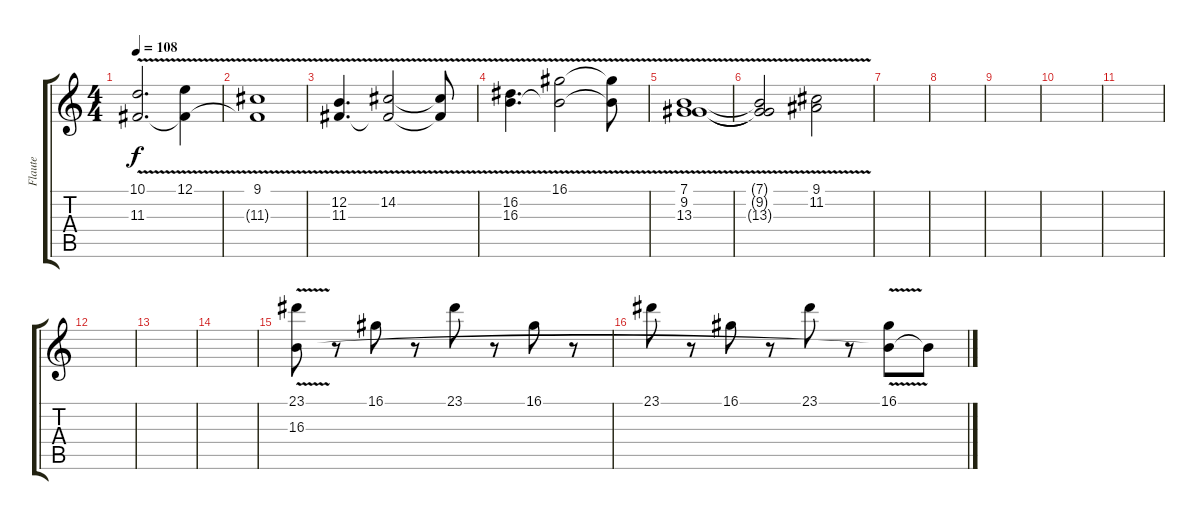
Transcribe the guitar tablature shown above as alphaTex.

\track ("Flaute" "Flaute") {instrument panflute}
\staff {score tabs}
\tuning (E4 B3 G3 D3 A2 E2) {hide}
\ts (4 4)
\tempo 108
\clef g2
\ks c
(10.1{v} 11.3{v}).2{d dy f} (12.1{v} 11.3{t}).4 |
(9.1{v} 11.3{t}).1 |
(12.2{v} 11.3).4{d} (14.2{v} 11.3{t}).2 (14.2{t} 11.3{t}).8 |
(16.2{v} 16.3).4{d} (16.1{v} 16.3{t}).2 (16.1{t} 16.3{t}).8 |
(7.1{v} 9.2{v} 13.3{v}).1 |
(7.1{t} 9.2{t} 13.3{t}).2 (9.1{v} 11.2{v}).2 |
|
|
|
|
|
|
|
|
(23.1 16.3{v}).8 r.8 16.1.8 r.8 23.1.8 r.8 16.1.8 r.8 |
23.1.8 r.8 16.1.8 r.8 23.1.8 r.8 (16.1 16.3{t}).8 16.3{t}.8
